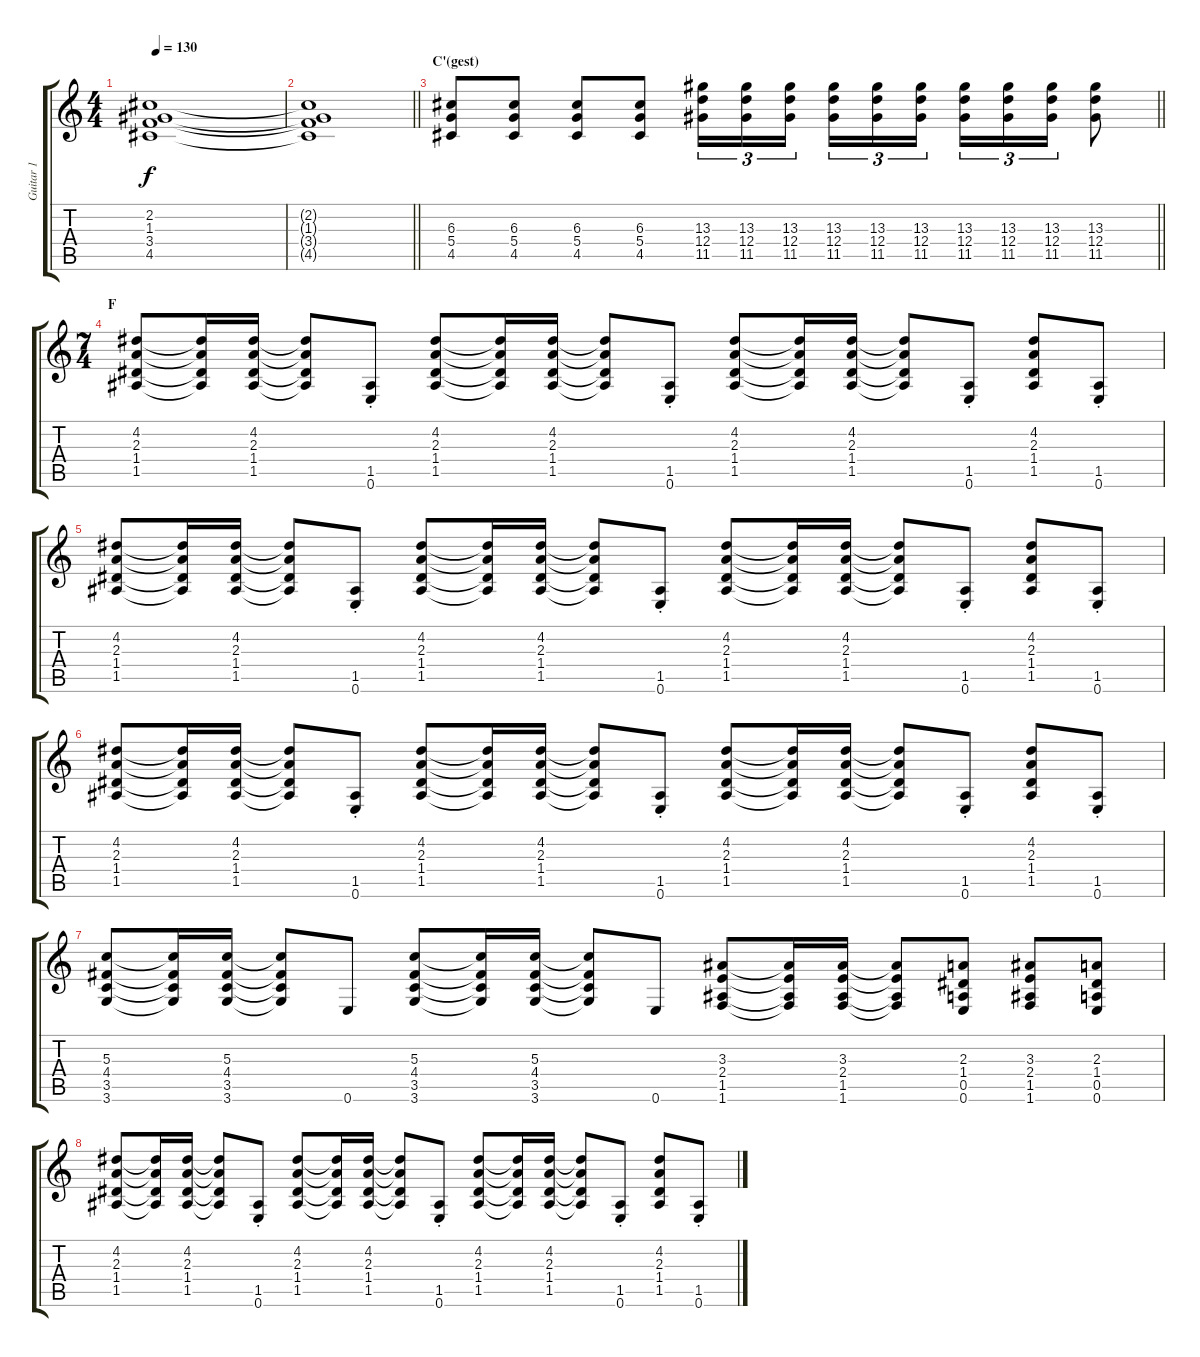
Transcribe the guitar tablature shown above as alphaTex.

\track ("Guitar 1" "Guitar 1") {instrument distortionguitar}
\staff {score tabs}
\tuning (E4 B3 G3 D3 A2 E2) {hide}
\ts (4 4)
\tempo 130
\clef g2
\ks c
(2.2{t} 1.3{t} 3.4{t} 4.5{t}).1{dy f} |
\barLineRight lightlight
(2.2{t} 1.3{t} 3.4{t} 4.5{t}).1 |
\section ("" "C'(gest)")
\barLineRight lightlight
(6.3 5.4 4.5).8 (6.3 5.4 4.5).8 (6.3 5.4 4.5).8 (6.3 5.4 4.5).8 (13.3 12.4 11.5).16{tu (3 2)} (13.3 12.4 11.5).16{tu (3 2)} (13.3 12.4 11.5).16{tu (3 2)} (13.3 12.4 11.5).16{tu (3 2)} (13.3 12.4 11.5).16{tu (3 2)} (13.3 12.4 11.5).16{tu (3 2)} (13.3 12.4 11.5).16{tu (3 2)} (13.3 12.4 11.5).16{tu (3 2)} (13.3 12.4 11.5).16{tu (3 2)} (13.3 12.4 11.5).8 |
\ts (7 4)
\section ("" "F")
(4.2 2.3 1.4 1.5).8 (4.2{t} 2.3{t} 1.4{t} 1.5{t}).16 (4.2 2.3 1.4 1.5).16 (4.2{t} 2.3{t} 1.4{t} 1.5{t}).8 (1.5{st} 0.6{st}).8 (4.2 2.3 1.4 1.5).8 (4.2{t} 2.3{t} 1.4{t} 1.5{t}).16 (4.2 2.3 1.4 1.5).16 (4.2{t} 2.3{t} 1.4{t} 1.5{t}).8 (1.5{st} 0.6{st}).8 (4.2 2.3 1.4 1.5).8 (4.2{t} 2.3{t} 1.4{t} 1.5{t}).16 (4.2 2.3 1.4 1.5).16 (4.2{t} 2.3{t} 1.4{t} 1.5{t}).8 (1.5{st} 0.6{st}).8 (4.2 2.3 1.4 1.5).8 (1.5{st} 0.6{st}).8 |
(4.2 2.3 1.4 1.5).8 (4.2{t} 2.3{t} 1.4{t} 1.5{t}).16 (4.2 2.3 1.4 1.5).16 (4.2{t} 2.3{t} 1.4{t} 1.5{t}).8 (1.5{st} 0.6{st}).8 (4.2 2.3 1.4 1.5).8 (4.2{t} 2.3{t} 1.4{t} 1.5{t}).16 (4.2 2.3 1.4 1.5).16 (4.2{t} 2.3{t} 1.4{t} 1.5{t}).8 (1.5{st} 0.6{st}).8 (4.2 2.3 1.4 1.5).8 (4.2{t} 2.3{t} 1.4{t} 1.5{t}).16 (4.2 2.3 1.4 1.5).16 (4.2{t} 2.3{t} 1.4{t} 1.5{t}).8 (1.5{st} 0.6{st}).8 (4.2 2.3 1.4 1.5).8 (1.5{st} 0.6{st}).8 |
(4.2 2.3 1.4 1.5).8 (4.2{t} 2.3{t} 1.4{t} 1.5{t}).16 (4.2 2.3 1.4 1.5).16 (4.2{t} 2.3{t} 1.4{t} 1.5{t}).8 (1.5{st} 0.6{st}).8 (4.2 2.3 1.4 1.5).8 (4.2{t} 2.3{t} 1.4{t} 1.5{t}).16 (4.2 2.3 1.4 1.5).16 (4.2{t} 2.3{t} 1.4{t} 1.5{t}).8 (1.5{st} 0.6{st}).8 (4.2 2.3 1.4 1.5).8 (4.2{t} 2.3{t} 1.4{t} 1.5{t}).16 (4.2 2.3 1.4 1.5).16 (4.2{t} 2.3{t} 1.4{t} 1.5{t}).8 (1.5{st} 0.6{st}).8 (4.2 2.3 1.4 1.5).8 (1.5{st} 0.6{st}).8 |
(5.3 4.4 3.5 3.6).8 (5.3{t} 4.4{t} 3.5{t} 3.6{t}).16 (5.3 4.4 3.5 3.6).16 (5.3{t} 4.4{t} 3.5{t} 3.6{t}).8 0.6.8 (5.3 4.4 3.5 3.6).8 (5.3{t} 4.4{t} 3.5{t} 3.6{t}).16 (5.3 4.4 3.5 3.6).16 (5.3{t} 4.4{t} 3.5{t} 3.6{t}).8 0.6.8 (3.3 2.4 1.5 1.6).8 (3.3{t} 2.4{t} 1.5{t} 1.6{t}).16 (3.3 2.4 1.5 1.6).16 (3.3{t} 2.4{t} 1.5{t} 1.6{t}).8 (2.3 1.4 0.5 0.6).8 (3.3 2.4 1.5 1.6).8 (2.3 1.4 0.5 0.6).8 |
(4.2 2.3 1.4 1.5).8 (4.2{t} 2.3{t} 1.4{t} 1.5{t}).16 (4.2 2.3 1.4 1.5).16 (4.2{t} 2.3{t} 1.4{t} 1.5{t}).8 (1.5{st} 0.6{st}).8 (4.2 2.3 1.4 1.5).8 (4.2{t} 2.3{t} 1.4{t} 1.5{t}).16 (4.2 2.3 1.4 1.5).16 (4.2{t} 2.3{t} 1.4{t} 1.5{t}).8 (1.5{st} 0.6{st}).8 (4.2 2.3 1.4 1.5).8 (4.2{t} 2.3{t} 1.4{t} 1.5{t}).16 (4.2 2.3 1.4 1.5).16 (4.2{t} 2.3{t} 1.4{t} 1.5{t}).8 (1.5{st} 0.6{st}).8 (4.2 2.3 1.4 1.5).8 (1.5{st} 0.6{st}).8
